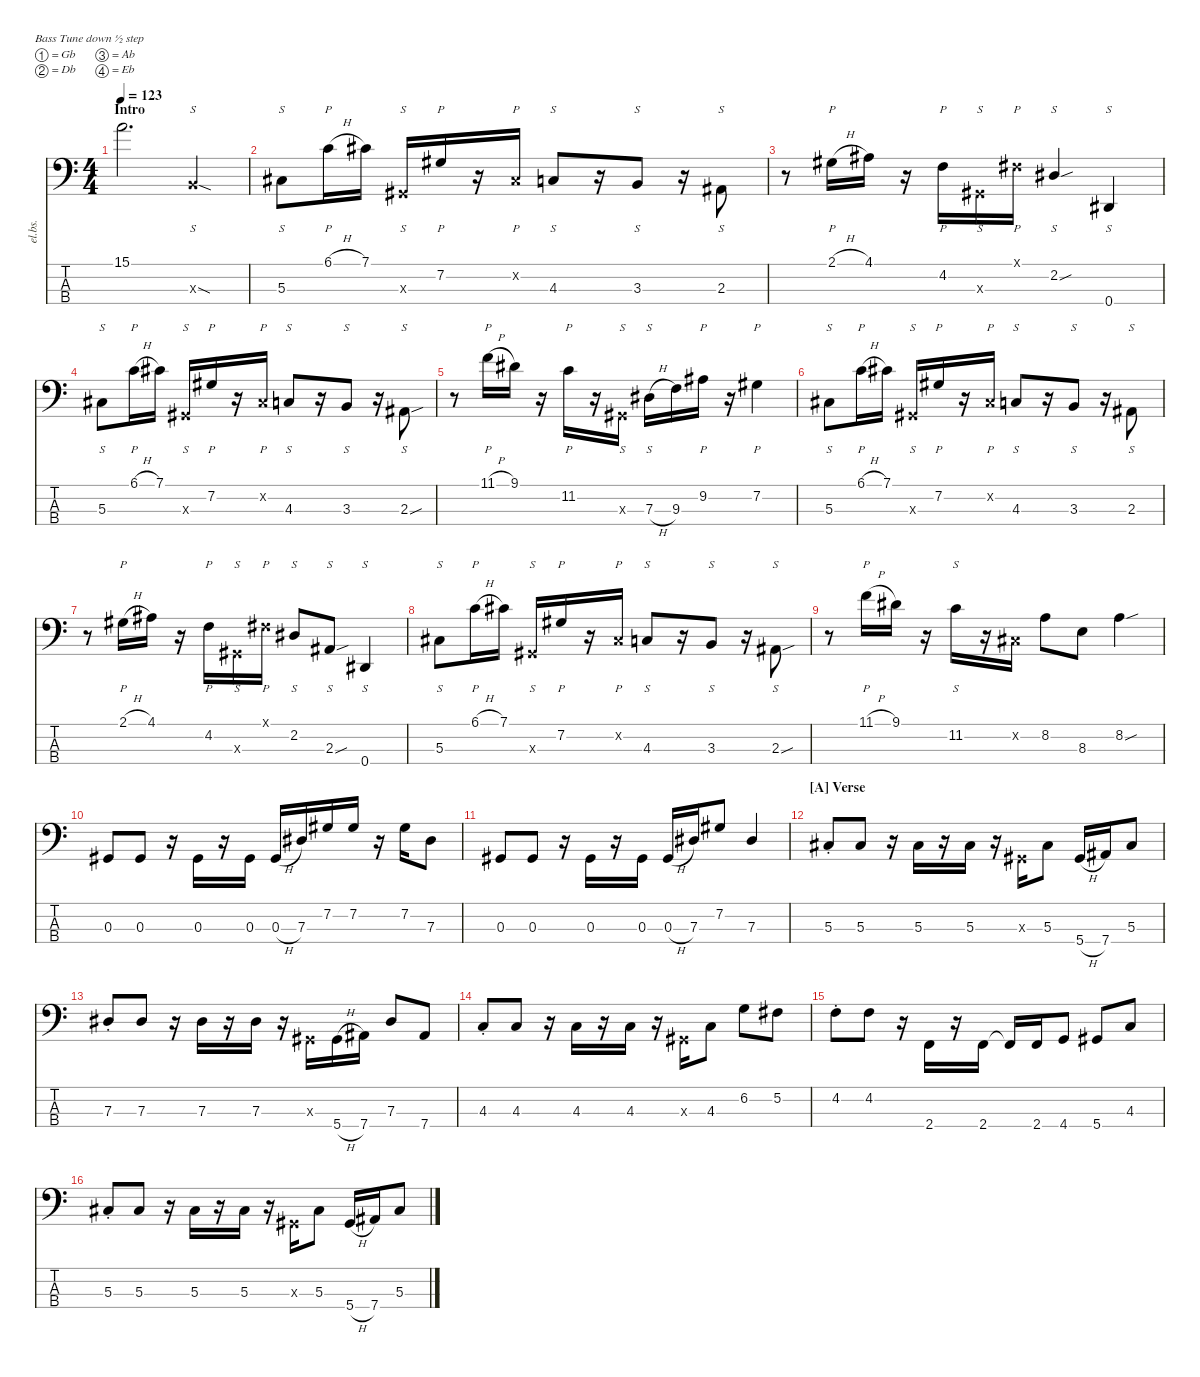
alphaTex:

\defaultSystemsLayout 4
\hideDynamics
\bracketExtendMode nobrackets
\track ("Electric Bass" "el.bs.") {instrument electricbassfinger}
\staff {score tabs}
\tuning (Gb2 Db2 Ab1 Eb1)
\ts (4 4)
\section ("" "Intro")
\tempo 123
\clef f4
\ks c
15.1.2{d dy mf instrument electricbassfinger beam Down} 3.3{sod x}.4{s beam Up} |
5.3{acc #}.8{s beam Down} 6.1{h}.16{p beam Down} 7.1{acc #}.16{beam Down} 0.3{x acc #}.16{s beam Up} 7.2{acc #}.16{p beam Up} r.16{beam Up} 0.2{x acc #}.16{p beam Up} 4.3.8{s beam Up} r.16{beam Up} 3.3.8{s beam Up} r.16{beam Down} 2.3{acc #}.8{s beam Up} |
r.8{beam Down} 2.1{h acc #}.16{p beam Down} 4.1{acc #}.16{beam Down} r.16{beam Down} 4.2.16{p beam Up} 0.3{x acc #}.16{s beam Up} 0.1{x acc #}.16{p beam Up} 2.2{sou acc #}.4{s beam Up} 0.4{acc #}.4{s beam Up} |
5.3{acc #}.8{s beam Down} 6.1{h}.16{p beam Down} 7.1{acc #}.16{beam Down} 0.3{x acc #}.16{s beam Up} 7.2{acc #}.16{p beam Up} r.16{beam Up} 0.2{x acc #}.16{p beam Up} 4.3.8{s beam Up} r.16{beam Up} 3.3.8{s beam Up} r.16{beam Down} 2.3{sou acc #}.8{s beam Up} |
r.8{beam Down} 11.1{h}.16{p beam Down} 9.1{acc #}.16{beam Down} r.16{beam Down} 11.2.16{p beam Down} r.16{beam Down} 0.3{x acc #}.16{s beam Down} 7.3{h acc #}.16{s beam Down} 9.3.16{beam Down} 9.2{acc #}.16{p beam Down} r.16{beam Down} 7.2{acc #}.4{p beam Down} |
5.3{acc #}.8{s beam Down} 6.1{h}.16{p beam Down} 7.1{acc #}.16{beam Down} 0.3{x acc #}.16{s beam Up} 7.2{acc #}.16{p beam Up} r.16{beam Up} 0.2{x acc #}.16{p beam Up} 4.3.8{s beam Up} r.16{beam Up} 3.3.8{s beam Up} r.16{beam Down} 2.3{acc #}.8{s beam Up} |
r.8{beam Down} 2.1{h acc #}.16{p beam Down} 4.1{acc #}.16{beam Down} r.16{beam Down} 4.2.16{p beam Up} 0.3{x acc #}.16{s beam Up} 0.1{x acc #}.16{p beam Up} 2.2{acc #}.8{s beam Up} 2.3{sou acc #}.8{s beam Up} 0.4{acc #}.4{s beam Up} |
5.3{acc #}.8{s beam Down} 6.1{h}.16{p beam Down} 7.1{acc #}.16{beam Down} 0.3{x acc #}.16{s beam Up} 7.2{acc #}.16{p beam Up} r.16{beam Up} 0.2{x acc #}.16{p beam Up} 4.3.8{s beam Up} r.16{beam Up} 3.3.8{s beam Up} r.16{beam Down} 2.3{sou acc #}.8{s beam Up} |
r.8{beam Down} 11.1{h}.16{p beam Down} 9.1{acc #}.16{beam Down} r.16{beam Down} 11.2.16{s beam Down} r.16{beam Down} 0.2{x acc #}.16{beam Down} 8.2.8{beam Down} 8.3.8{beam Down} 8.2{sou}.4{beam Down} |
0.3{acc #}.8{beam Up} 0.3{acc #}.8{beam Up} r.16{beam Down} 0.3{acc #}.16{beam Up} r.16{beam Up} 0.3{acc #}.16{beam Up} 0.3{h acc #}.16{beam Up} 7.3{acc #}.16{beam Up} 7.2{acc #}.16{beam Up} 7.2{acc #}.16{beam Up} r.16{beam Down} 7.2{acc #}.16{beam Down} 7.3{acc #}.8{beam Down} |
0.3{acc #}.8{beam Up} 0.3{acc #}.8{beam Up} r.16{beam Down} 0.3{acc #}.16{beam Up} r.16{beam Up} 0.3{acc #}.16{beam Up} 0.3{h acc #}.16{beam Up} 7.3{acc #}.16{beam Up} 7.2{acc #}.8{beam Up} 7.3{acc #}.4{beam Up} |
\section ("A" "Verse")
5.3{st acc #}.8{beam Up} 5.3{acc #}.8{beam Up} r.16{beam Down} 5.3{acc #}.16{beam Up} r.16{beam Up} 5.3{acc #}.16{beam Up} r.16{beam Down} 0.3{x acc #}.16{beam Up} 5.3{acc #}.8{beam Up} 5.4{h acc #}.16{beam Up} 7.4{acc #}.16{beam Up} 5.3{acc #}.8{beam Up} |
7.3{st acc #}.8{beam Up} 7.3{acc #}.8{beam Up} r.16{beam Down} 7.3{acc #}.16{beam Down} r.16{beam Down} 7.3{acc #}.16{beam Down} r.16{beam Down} 0.3{x acc #}.16{beam Up} 5.4{h acc #}.16{beam Up} 7.4{acc #}.16{beam Up} 7.3{acc #}.8{beam Up} 7.4{acc #}.8{beam Up} |
4.3{st}.8{beam Up} 4.3.8{beam Up} r.16{beam Down} 4.3.16{beam Up} r.16{beam Up} 4.3.16{beam Up} r.16{beam Down} 0.3{x acc #}.16{beam Up} 4.3.8{beam Up} 6.2.8{beam Down} 5.2{acc #}.8{beam Down} |
4.2{st}.8{beam Down} 4.2.8{beam Down} r.16{beam Down} 2.4.16{beam Up} r.16{beam Up} 2.4.16{beam Up} 2.4{t}.16{beam Up} 2.4.16{beam Up} 4.4.8{beam Up} 5.4{acc #}.8{beam Up} 4.3.8{beam Up} |
5.3{st acc #}.8{beam Up} 5.3{acc #}.8{beam Up} r.16{beam Down} 5.3{acc #}.16{beam Up} r.16{beam Up} 5.3{acc #}.16{beam Up} r.16{beam Down} 0.3{x acc #}.16{beam Up} 5.3{acc #}.8{beam Up} 5.4{h acc #}.16{beam Up} 7.4{acc #}.16{beam Up} 5.3{acc #}.8{beam Up}
